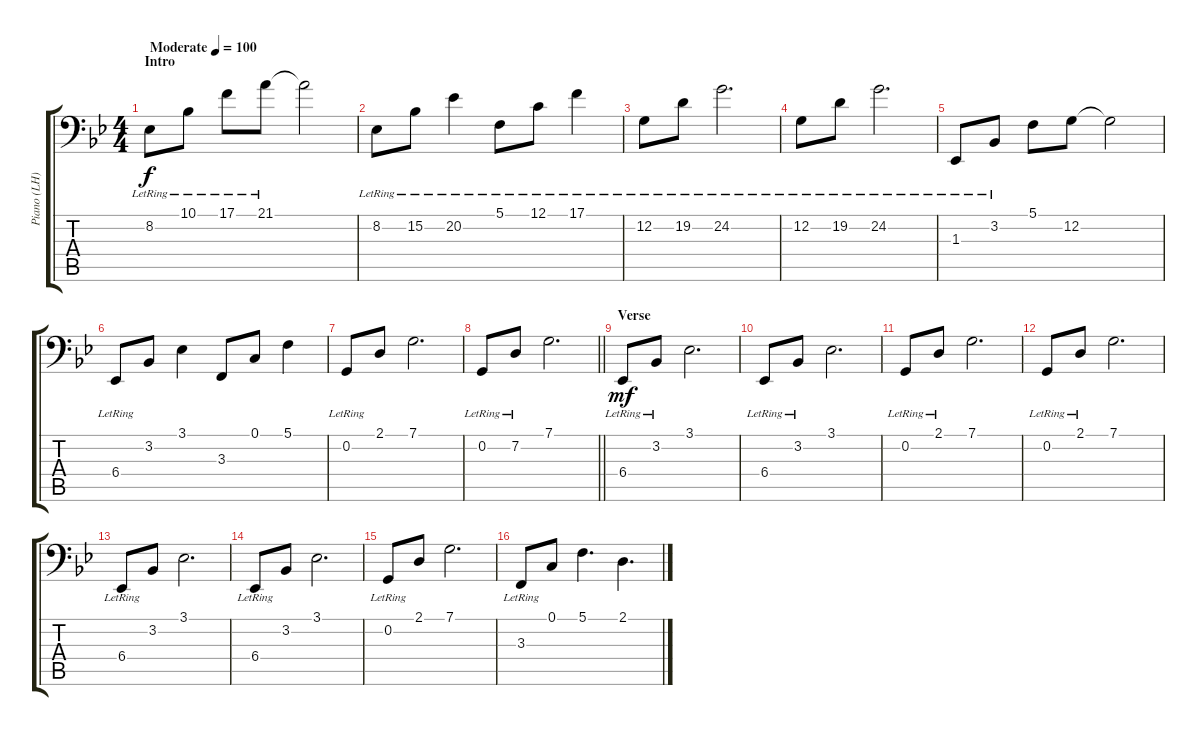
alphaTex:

\track ("Piano (LH)" "Piano (LH)") {instrument acousticgrandpiano}
\staff {score tabs}
\tuning (C3 G2 D2 A1 E1 B0) {hide}
\ts (4 4)
\section ("" "Intro")
\tempo (100 "Moderate")
\clef f4
\ks gminor
8.2{lr}.8{dy f instrument acousticgrandpiano} 10.1{lr}.8 17.1{lr}.8 21.1{lr}.8 21.1{t}.2 |
8.2{lr}.8 15.2{lr}.8 20.2{lr}.4 5.1{lr}.8 12.1{lr}.8 17.1{lr}.4 |
12.2{lr}.8 19.2{lr}.8 24.2{lr}.2{d} |
12.2{lr}.8 19.2{lr}.8 24.2{lr}.2{d} |
1.3{lr}.8 3.2{lr}.8 5.1.8 12.2.8 12.2{t}.2 |
6.4{lr}.8 3.2.8 3.1.4 3.3.8 0.1.8 5.1.4 |
0.2{lr}.8 2.1.8 7.1.2{d} |
\barLineRight lightlight
0.2{lr}.8 7.2{lr}.8 7.1.2{d} |
\section ("" "Verse")
6.4{lr}.8{dy mf} 3.2{lr}.8 3.1.2{d} |
6.4{lr}.8 3.2{lr}.8 3.1.2{d} |
0.2{lr}.8 2.1{lr}.8 7.1.2{d} |
0.2{lr}.8 2.1{lr}.8 7.1.2{d} |
6.4{lr}.8 3.2.8 3.1.2{d} |
6.4{lr}.8 3.2.8 3.1.2{d} |
0.2{lr}.8 2.1.8 7.1.2{d} |
3.3{lr}.8 0.1.8 5.1.4{d} 2.1.4{d}
